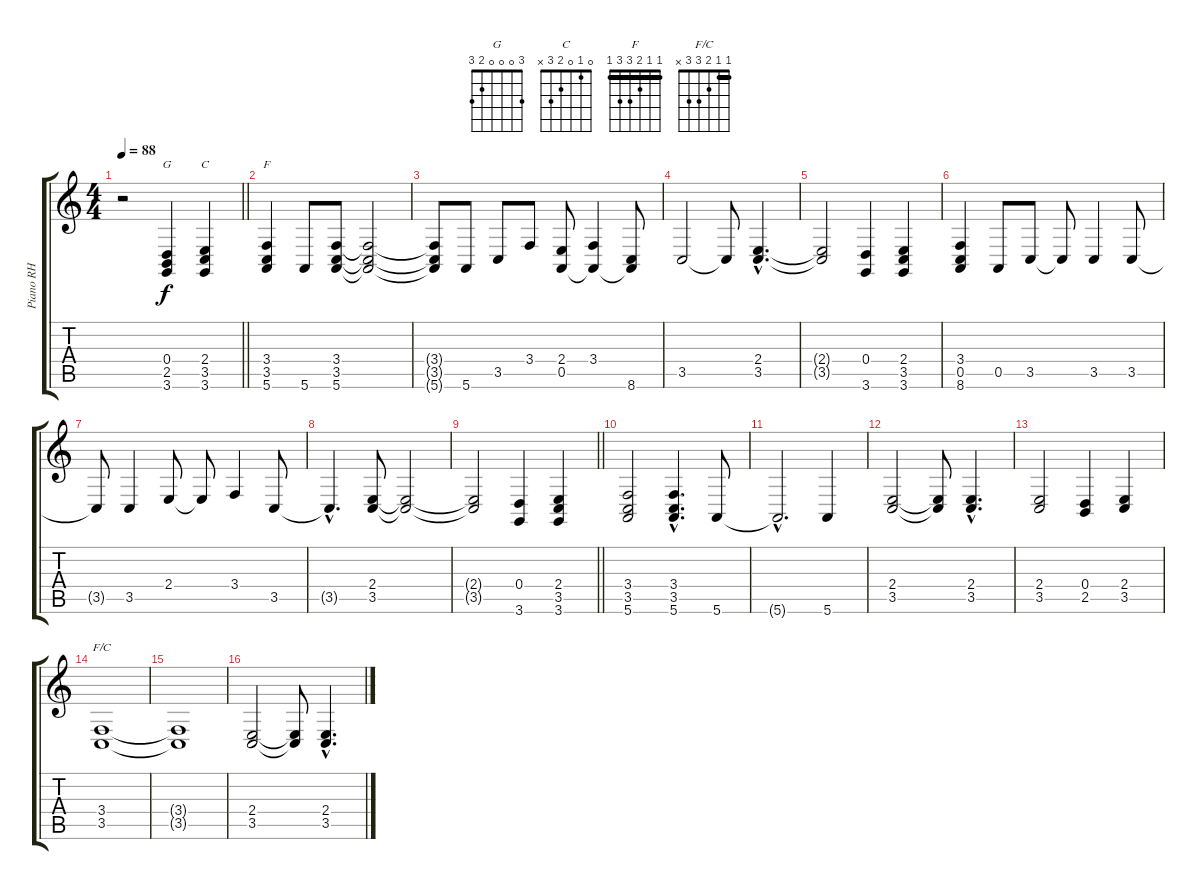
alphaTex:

\track ("Piano RH" "Piano RH") {instrument acousticgrandpiano}
\staff {score tabs}
\tuning (E4 B3 G3 D3 A2 E2) {hide}
\chord ("G" 3 0 0 0 2 3)
\chord ("C" 0 1 0 2 3 x)
\chord ("F" 1 1 2 3 3 1) {barre 1}
\chord ("F/C" 1 1 2 3 3 x) {barre 1}
\ts (4 4)
\tempo 88
\clef g2
\barLineRight lightlight
\ks c
r.2{dy f instrument acousticgrandpiano} (0.4 2.5 3.6).4{ch "G"} (2.4 3.5 3.6).4{ch "C"} |
(3.4 3.5 5.6).4{ch "F"} 5.6.8 (3.4 3.5 5.6).8 (3.4{t} 3.5{t} 5.6{t}).2 |
(3.4{t} 3.5{t} 5.6{t}).8 5.6.8 3.5.8 3.4.8 (2.4 0.5).8 (3.4 0.5{t}).4 (0.5{t} 8.6).8 |
3.5.2 3.5{t}.8 (2.4{hac} 3.5{hac}).4{d} |
(2.4{t} 3.5{t}).2 (0.4 3.6).4 (2.4 3.5 3.6).4 |
(3.4 0.5 8.6).4 0.5.8 3.5.8 3.5{t}.8 3.5.4 3.5.8 |
3.5{t}.8 3.5.4 2.4.8 2.4{t}.8 3.4.4 3.5.8 |
3.5{hac t}.4{d} (2.4 3.5).8 (2.4{t} 3.5{t}).2 |
\barLineRight lightlight
(2.4{t} 3.5{t}).2 (0.4 3.6).4 (2.4 3.5 3.6).4 |
(3.4 3.5 5.6).2 (3.4{hac} 3.5{hac} 5.6{hac}).4{d} 5.6.8 |
5.6{hac t}.2{d} 5.6.4 |
(2.4 3.5).2 (2.4{t} 3.5{t}).8 (2.4{hac} 3.5{hac}).4{d} |
(2.4 3.5).2 (0.4 2.5).4 (2.4 3.5).4 |
(3.4 3.5).1{ch "F/C"} |
(3.4{t} 3.5{t}).1 |
(2.4 3.5).2 (2.4{t} 3.5{t}).8 (2.4{hac} 3.5{hac}).4{d}
